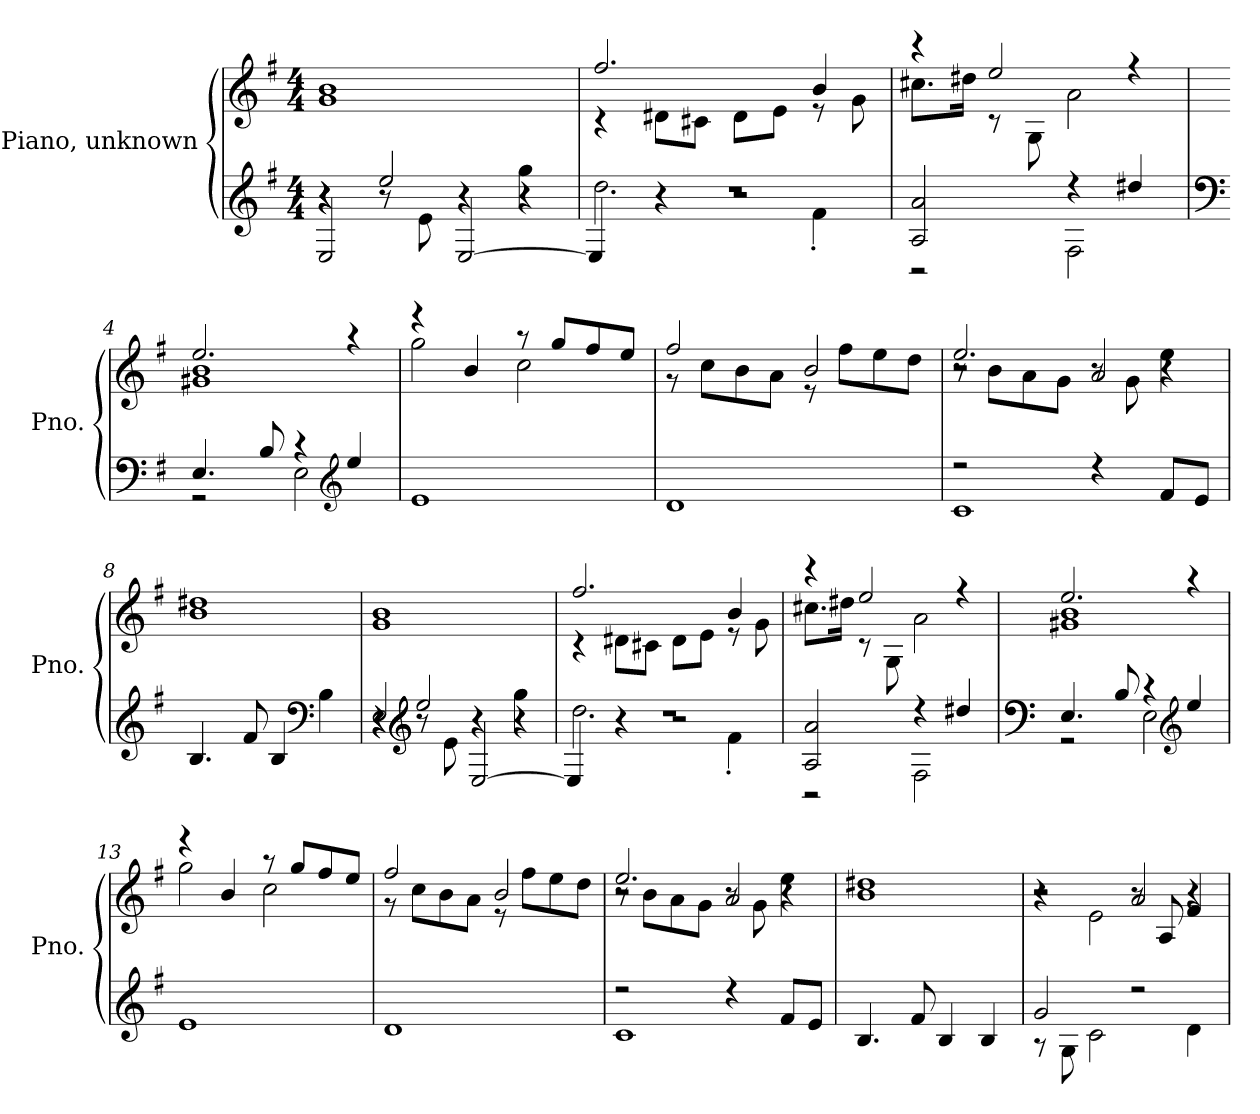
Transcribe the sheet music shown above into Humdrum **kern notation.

**kern	**kern
*part1	*part1
*staff2	*staff1
*I"Piano, unknown	*
*I'Pno.	*
*clefG2	*clefG2
*k[f#]	*k[f#]
*M4/4	*M4/4
*MM120	*MM120
=1	=1
*^	*
*	*^	*
4r	4r	2E/	1g 1b
2ee/	8r	.	.
.	8e\	.	.
.	4r	[2E/	.
4r	4gg\	.	.
=2	=2	=2	=2
*	*	*	*^
1r	2.dd\	4E/]	2.ff#/	4r
.	.	4r	.	8d#X\L
.	.	.	.	8c#X\J
.	.	2r	.	8d#\L
.	.	.	.	8e\J
.	4f#'\	.	4b/	8r
.	.	.	.	8g\
*	*v	*v	*	*
=3	=3	=3	=3
2A/ 2a/	2r	4r	8.cc#X\L
.	.	.	16dd#X\Jk
.	.	2ee/	8r
.	.	.	8G\
4r	2F#\	.	2a\
4dd#X/	.	4r	.
=4	=4	=4	=4
*clefF4	*	*	*
4.E/	2r	2.ee/	1g#X 1b
8B/	.	.	.
4r	2E\	.	.
*clefG2	*	*	*
4ee/	.	4r	.
*v	*v	*	*
=5	=5	=5
1e	4r	2gg\
.	4b/	.
.	8r	2cc\
.	8gg/L	.
.	8ff#/	.
.	8ee/J	.
!!LO:LB:g=z	!!
=6	=6	=6
1d	2ff#/	8r
.	.	8cc\L
.	.	8b\
.	.	8a\J
.	2b/	8r
.	.	8ff#\L
.	.	8ee\
.	.	8dd\J
=7	=7	=7
*^	*	*^
2r	1c	2.ee/	8r	2r
.	.	.	8b\L	.
.	.	.	8a\	.
.	.	.	8g\J	.
4r	.	.	8r	2a/
.	.	.	8g\	.
8f#/L	.	4r	4ee\	.
8e/J	.	.	.	.
*v	*v	*	*	*
*	*v	*v	*v
=8	=8
4.B/	1b 1dd#X
8f#/	.
4B/	.
*clefF4	*
4B\	.
=9	=9
*^	*
*	*^	*
4r	4r	2E/	1g 1b
*clefG2	*	*	*
2ee/	8r	.	.
.	8e\	.	.
.	4r	[2E/	.
4r	4gg\	.	.
=10	=10	=10	=10
*	*	*	*^
1r	2.dd\	4E/]	2.ff#/	4r
.	.	4r	.	8d#X\L
.	.	.	.	8c#X\J
.	.	2r	.	8d#\L
.	.	.	.	8e\J
.	4f#'\	.	4b/	8r
.	.	.	.	8g\
*	*v	*v	*	*
!!LO:LB:g=z	!!
=11	=11	=11	=11
2A/ 2a/	2r	4r	8.cc#X\L
.	.	.	16dd#X\Jk
.	.	2ee/	8r
.	.	.	8G\
4r	2F#\	.	2a\
4dd#X/	.	4r	.
=12	=12	=12	=12
*clefF4	*	*	*
4.E/	2r	2.ee/	1g#X 1b
8B/	.	.	.
4r	2E\	.	.
*clefG2	*	*	*
4ee/	.	4r	.
*v	*v	*	*
=13	=13	=13
1e	4r	2gg\
.	4b/	.
.	8r	2cc\
.	8gg/L	.
.	8ff#/	.
.	8ee/J	.
=14	=14	=14
1d	2ff#/	8r
.	.	8cc\L
.	.	8b\
.	.	8a\J
.	2b/	8r
.	.	8ff#\L
.	.	8ee\
.	.	8dd\J
=15	=15	=15
*^	*	*^
2r	1c	2.ee/	8r	2r
.	.	.	8b\L	.
.	.	.	8a\	.
.	.	.	8g\J	.
4r	.	.	8r	2a/
.	.	.	8g\	.
8f#/L	.	4r	4ee\	.
8e/J	.	.	.	.
*v	*v	*	*	*
*	*v	*v	*v
!!LO:LB:g=z
=16	=16
4.B/	1b 1dd#X
8f#/	.
4B/	.
4B/	.
=17	=17
*^	*^
*	*	*	*^
2g/	8r	2r	4r	2r
.	8G\	.	.	.
.	2c\	.	2e\	.
2r	.	2a/	.	8r
.	.	.	.	8A/
.	4d\	.	4r	4f#/
*v	*v	*	*	*
*	*v	*v	*v
=	=
*-	*-
